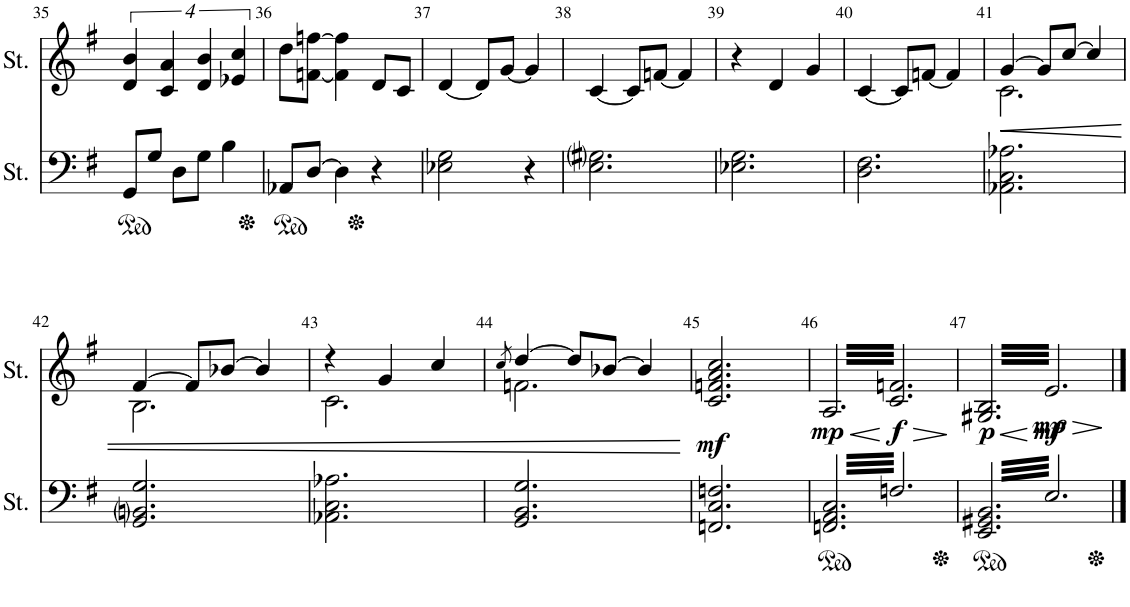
**kern	**kern	**dynam
*part2	*part1	*part1
*staff2	*staff1	*staff1
*I"Cordes	*I"Cordes	*
!!LO:PB:g=z
*clefF4	*clefG2	*
*k[f#]	*k[f#]	*
*M3/4	*M3/4	*
*ped	*	*
=35	=35	=35
8GG/L	16%3d/ 16%3b/	.
8G/J	.	.
.	16%3c/ 16%3a/	.
8D\L	.	.
8G\J	16%3d/ 16%3b/	.
4B\	.	.
.	16%3e-X/ 16%3cc/	.
=36	=36	=36
*Xped	*	*
*ped	*	*
8AA-X/L	8dd\L	.
[8D/J	[8fn\ [8ffn\J	.
4D\]	4f\] 4ff\]	.
*Xped	*	*
4r	8d/L	.
.	8c/J	.
=37	=37	=37
2E-X\ 2G\	[4d/	.
.	8d/L]	.
.	[8g/J	.
4r	4g/]	.
=38	=38	=38
2.E\ 2.G#i\	[4c/	.
.	8c/L]	.
.	[8fn/J	.
.	4f/]	.
=39	=39	=39
2.E-X\ 2.G\	4r	.
.	4d/	.
.	4g/	.
=40	=40	=40
2.D\ 2.F#\	[4c/	.
.	8c/L]	.
.	[8fn/J	.
.	4f/]	.
=41	=41	=41
!	!	!LO:HP:b
*	*^	*
2.AA-X\ 2.C\ 2.A-X\	[4g/	2.c\	<
.	8g/L]	.	.
.	[8cc/J	.	.
.	4cc/]	.	.
!!LO:LB:g=z	!!
=42	=42	=42	=42
2.GG/ 2.BBni/ 2.G/	[4f#/	2.B\	.
.	8f#/L]	.	.
.	[8b-X/J	.	.
.	4b-/]	.	.
=43	=43	=43	=43
2.AA-X\ 2.C\ 2.A-X\	4r	2.c\	.
.	4g/	.	.
.	4cc/	.	.
=44	=44	=44	=44
.	8qcc/	.	.
2.GG/ 2.BB/ 2.G/	[4dd/	2.fn\	.
.	8dd/L]	.	.
.	[8b-X/J	.	.
.	4b-/]	.	.
*	*v	*v	*
.	.	[
=45	=45	=45
!	!	!LO:DY:b
2.FFn/ 2.C/ 2.Fn/	2.c/ 2.fn/ 2.a/ 2.cc/	mf
=46	=46	=46
*ped	*	*
!	!	!LO:HP:b
!	!	!LO:DY:n=1:b
6..FFn/@@64@@ 6..AA/@@64@@ 6..C/@@64@@	6..A@@64@@/	< mp
!	!	!LO:HP:n=1:b
!	!	!LO:DY:n=2:b
*tremolo	*	*
*	*tremolo	*
[32Fn/LLL	[32c/ [32fn/LLL	[ > f
32F/]	32c/] 32f/]	.
32Fn/	32c/ 32fn/	.
32F/]	32c/] 32f/]	.
*Xped	*	*
32Fn/	32c/ 32fn/	]
32F/]	32c/] 32f/]	.
32Fn/	32c/ 32fn/	.
32F/JJJ	32c/ 32f/JJJ	.
*	*Xtremolo	*
*Xtremolo	*	*
.	.	.
.	.	.
.	.	.
.	.	.
=47	=47	=47
*ped	*	*
!	!	!LO:HP:b
!	!	!LO:DY:n=1:b
6..EE/@@64@@ 6..GG#X/@@64@@ 6..BB/@@64@@	6..G#X/@@64@@ 6..B/@@64@@	< p
.	.	.
.	.	.
.	.	.
.	.	.
.	.	.
.	.	.
.	.	.
!	!	!LO:HP:n=1:b
!	!	!LO:DY:n=2:b
!	!	!LO:DY:n=3:b
*tremolo	*	*
*	*tremolo	*
[32E/LLL	[32e/LLL	[ > mf mp
32E/]	32e/]	.
32E/	32e/	.
32E/]	32e/]	.
*Xped	*	*
32E/	32e/	]
32E/]	32e/]	.
32E/	32e/	.
32E/JJJ	32e/JJJ	.
*	*Xtremolo	*
*Xtremolo	*	*
.	.	.
.	.	.
.	.	.
.	.	.
.	.	.
.	.	.
.	.	.
.	.	.
.	.	.
.	.	.
.	.	.
.	.	.
==	==	==
*-	*-	*-
